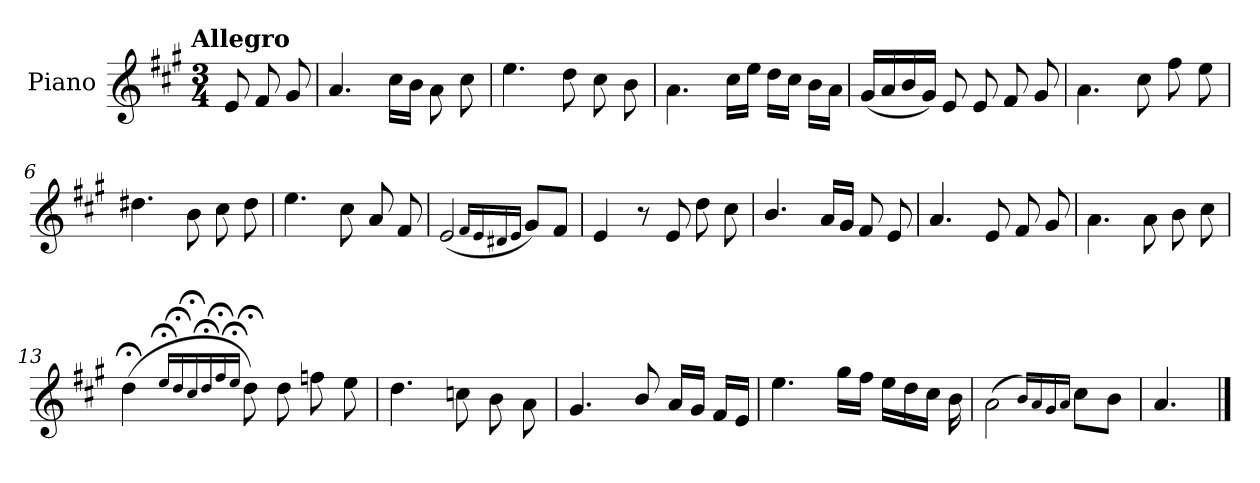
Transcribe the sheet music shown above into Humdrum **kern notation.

**kern
*part1
*staff1
*I"Piano
*I'Pno.
*clefG2
*k[f#c#g#]
!!LO:TX:omd:t=Allegro
*M3/4
*MM144
=
8e/
8f#/
8g#/
=1
4.a/
16cc#\LL
16b\JJ
8a\
8cc#\
=2
4.ee\
8dd\
8cc#\
8b\
=3
4.a\
16cc#\LL
16ee\JJ
16dd\LL
16cc#\JJ
16b\LL
16a\JJ
!!LO:LB:g=z
=4
(<16g#/LL
16a/
16b/
16g#/JJ)
8e/
8e/
8f#/
8g#/
=5
4.a\
8cc#\
8ff#\
8ee\
=6
4.dd#X\
8b\
8cc#\
8dd#\
=7
4.ee\
8cc#\
8a/
8f#/
=8
(<2e/
16qqf#/LL
16qqe/
16qqd#X/
16qqe/JJ
8g#/L)
8f#/J
!!LO:LB:g=z
=9
4e/
8r
8e/
8dd\
8cc#\
=10
4.b/
16a/LL
16g#/JJ
8f#/
8e/
=11
4.a/
8e/
8f#/
8g#/
=12
4.a\
8a\
8b\
8cc#\
=13
(>4dd;<\
16qqee;</LL
16qqdd;</
16qqcc#;</
16qqdd;</
16qqff#;</
16qqee;</JJ
8dd;<\)
8dd\
8ffn\
8ee\
!!LO:LB:g=z
=14
4.dd\
8ccn\
8b\
8a\
=15
4.g#/
8b/
16a/LL
16g#/JJ
16f#/LL
16e/JJ
=16
4.ee\
16gg#\LL
16ff#\JJ
16ee\LL
16dd\
16cc#\JJ
16b\
=17
(>2a\
16qqb/LL)
16qqa/
16qqg#/
16qqa/JJ
8cc#\L
8b\J
=18
4.a/
==
*-
